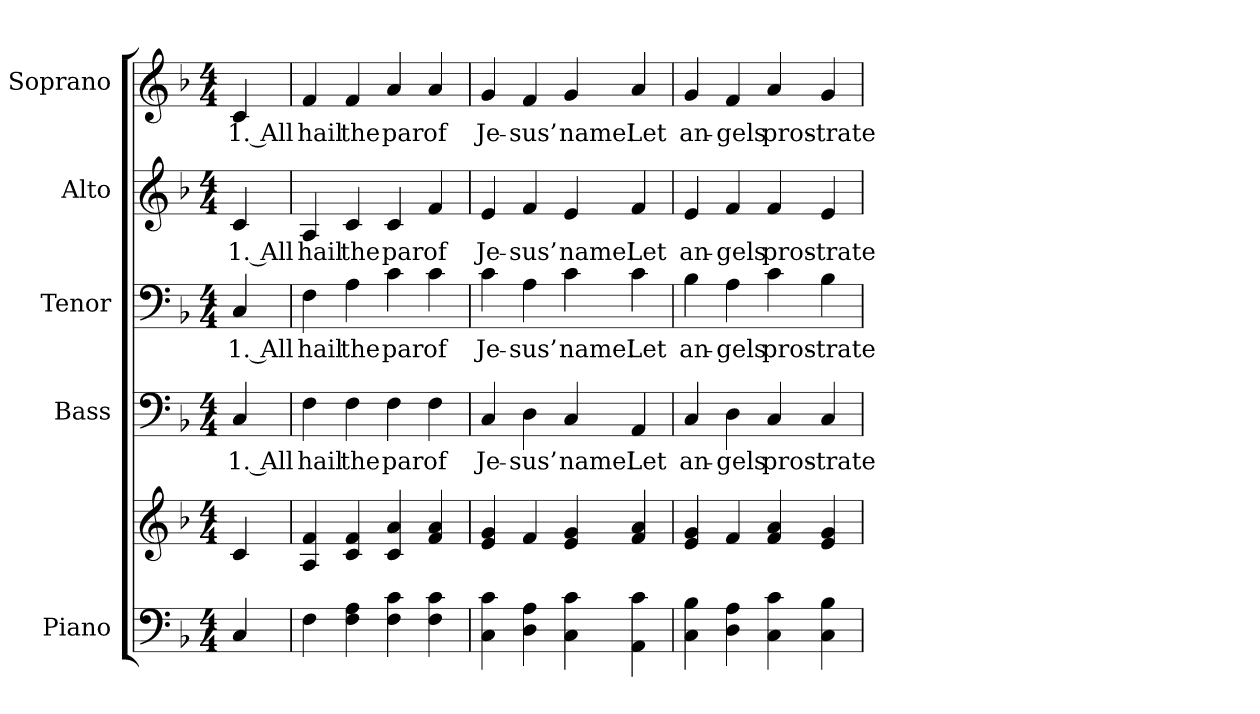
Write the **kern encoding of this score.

**kern	**kern	**kern	**text	**kern	**text	**kern	**text	**kern	**text
*part5	*part5	*part4	*part4	*part3	*part3	*part2	*part2	*part1	*part1
*staff6	*staff5	*staff4	*staff4	*staff3	*staff3	*staff2	*staff2	*staff1	*staff1
*I"Piano	*	*I"Bass	*	*I"Tenor	*	*I"Alto	*	*I"Soprano	*
*I'Pno.	*	*I'B.	*	*I'T.	*	*I'A.	*	*I'S.	*
!!LO:PB:g=z
*clefF4	*clefG2	*clefF4	*	*clefF4	*	*clefG2	*	*clefG2	*
*k[b-]	*k[b-]	*k[b-]	*	*k[b-]	*	*k[b-]	*	*k[b-]	*
*F:	*F:	*F:	*	*F:	*	*F:	*	*F:	*
*M4/4	*M4/4	*M4/4	*	*M4/4	*	*M4/4	*	*M4/4	*
*MM140	*MM140	*MM140	*	*MM140	*	*MM140	*	*MM140	*
=1	=1	=1	=1	=1	=1	=1	=1	=1	=1
!	!	!	!LO:LY:b:color=#000000	!	!	!	!	!	!
!	!	!	!	!	!LO:LY:b:color=#000000	!	!	!	!
!	!	!	!	!	!	!	!LO:LY:b:color=#000000	!	!
!	!	!	!	!	!	!	!	!	!LO:LY:b:color=#000000
4Ci/	4ci/	4Ci/	1. All	4Ci/	1. All	4ci/	1. All	4ci/	1. All
=2	=2	=2	=2	=2	=2	=2	=2	=2	=2
!	!	!	!LO:LY:b:color=#000000	!	!	!	!	!	!
!	!	!	!	!	!LO:LY:b:color=#000000	!	!	!	!
!	!	!	!	!	!	!	!LO:LY:b:color=#000000	!	!
!	!	!	!	!	!	!	!	!	!LO:LY:b:color=#000000
4Fi\	4Ai/ 4fi	4Fi\	hail	4Fi\	hail	4Ai/	hail	4fi/	hail
!	!	!	!LO:LY:b:color=#000000	!	!	!	!	!	!
!	!	!	!	!	!LO:LY:b:color=#000000	!	!	!	!
!	!	!	!	!	!	!	!LO:LY:b:color=#000000	!	!
!	!	!	!	!	!	!	!	!	!LO:LY:b:color=#000000
4Fi\ 4Ai	4ci/ 4fi	4Fi\	the	4Ai\	the	4ci/	the	4fi/	the
!	!	!	!LO:LY:b:color=#000000	!	!	!	!	!	!
!	!	!	!	!	!LO:LY:b:color=#000000	!	!	!	!
!	!	!	!	!	!	!	!LO:LY:b:color=#000000	!	!
!	!	!	!	!	!	!	!	!	!LO:LY:b:color=#000000
4Fi\ 4ci	4ci/ 4ai	4Fi\	par	4ci\	par	4ci/	par	4ai/	par
!	!	!	!LO:LY:b:color=#000000	!	!	!	!	!	!
!	!	!	!	!	!LO:LY:b:color=#000000	!	!	!	!
!	!	!	!	!	!	!	!LO:LY:b:color=#000000	!	!
!	!	!	!	!	!	!	!	!	!LO:LY:b:color=#000000
4Fi\ 4ci	4fi/ 4ai	4Fi\	of	4ci\	of	4fi/	of	4ai/	of
!!LO:PB:g=z
=3	=3	=3	=3	=3	=3	=3	=3	=3	=3
!	!	!	!LO:LY:b:color=#000000	!	!	!	!	!	!
!	!	!	!	!	!LO:LY:b:color=#000000	!	!	!	!
!	!	!	!	!	!	!	!LO:LY:b:color=#000000	!	!
!	!	!	!	!	!	!	!	!	!LO:LY:b:color=#000000
4Ci\ 4ci	4ei/ 4gi	4Ci/	Je-	4ci\	Je-	4ei/	Je-	4gi/	Je-
!	!	!	!LO:LY:b:color=#000000	!	!	!	!	!	!
!	!	!	!	!	!LO:LY:b:color=#000000	!	!	!	!
!	!	!	!	!	!	!	!LO:LY:b:color=#000000	!	!
!	!	!	!	!	!	!	!	!	!LO:LY:b:color=#000000
4Di\ 4Ai	4fi/	4Di\	-sus’	4Ai\	-sus’	4fi/	-sus’	4fi/	-sus’
!	!	!	!LO:LY:b:color=#000000	!	!	!	!	!	!
!	!	!	!	!	!LO:LY:b:color=#000000	!	!	!	!
!	!	!	!	!	!	!	!LO:LY:b:color=#000000	!	!
!	!	!	!	!	!	!	!	!	!LO:LY:b:color=#000000
4Ci\ 4ci	4ei/ 4gi	4Ci/	name!	4ci\	name!	4ei/	name!	4gi/	name!
!	!	!	!LO:LY:b:color=#000000	!	!	!	!	!	!
!	!	!	!	!	!LO:LY:b:color=#000000	!	!	!	!
!	!	!	!	!	!	!	!LO:LY:b:color=#000000	!	!
!	!	!	!	!	!	!	!	!	!LO:LY:b:color=#000000
4AAi\ 4ci	4fi/ 4ai	4AAi/	Let	4ci\	Let	4fi/	Let	4ai/	Let
=4	=4	=4	=4	=4	=4	=4	=4	=4	=4
!	!	!	!LO:LY:b:color=#000000	!	!	!	!	!	!
!	!	!	!	!	!LO:LY:b:color=#000000	!	!	!	!
!	!	!	!	!	!	!	!LO:LY:b:color=#000000	!	!
!	!	!	!	!	!	!	!	!	!LO:LY:b:color=#000000
4Ci\ 4B-i	4ei/ 4gi	4Ci/	an-	4B-i\	an-	4ei/	an-	4gi/	an-
!	!	!	!LO:LY:b:color=#000000	!	!	!	!	!	!
!	!	!	!	!	!LO:LY:b:color=#000000	!	!	!	!
!	!	!	!	!	!	!	!LO:LY:b:color=#000000	!	!
!	!	!	!	!	!	!	!	!	!LO:LY:b:color=#000000
4Di\ 4Ai	4fi/	4Di\	-gels	4Ai\	-gels	4fi/	-gels	4fi/	-gels
!	!	!	!LO:LY:b:color=#000000	!	!	!	!	!	!
!	!	!	!	!	!LO:LY:b:color=#000000	!	!	!	!
!	!	!	!	!	!	!	!LO:LY:b:color=#000000	!	!
!	!	!	!	!	!	!	!	!	!LO:LY:b:color=#000000
4Ci\ 4ci	4fi/ 4ai	4Ci/	pros-	4ci\	pros-	4fi/	pros-	4ai/	pros-
!	!	!	!LO:LY:b:color=#000000	!	!	!	!	!	!
!	!	!	!	!	!LO:LY:b:color=#000000	!	!	!	!
!	!	!	!	!	!	!	!LO:LY:b:color=#000000	!	!
!	!	!	!	!	!	!	!	!	!LO:LY:b:color=#000000
4Ci\ 4B-i	4ei/ 4gi	4Ci/	-trate	4B-i\	-trate	4ei/	-trate	4gi/	-trate
=	=	=	=	=	=	=	=	=	=
*-	*-	*-	*-	*-	*-	*-	*-	*-	*-
